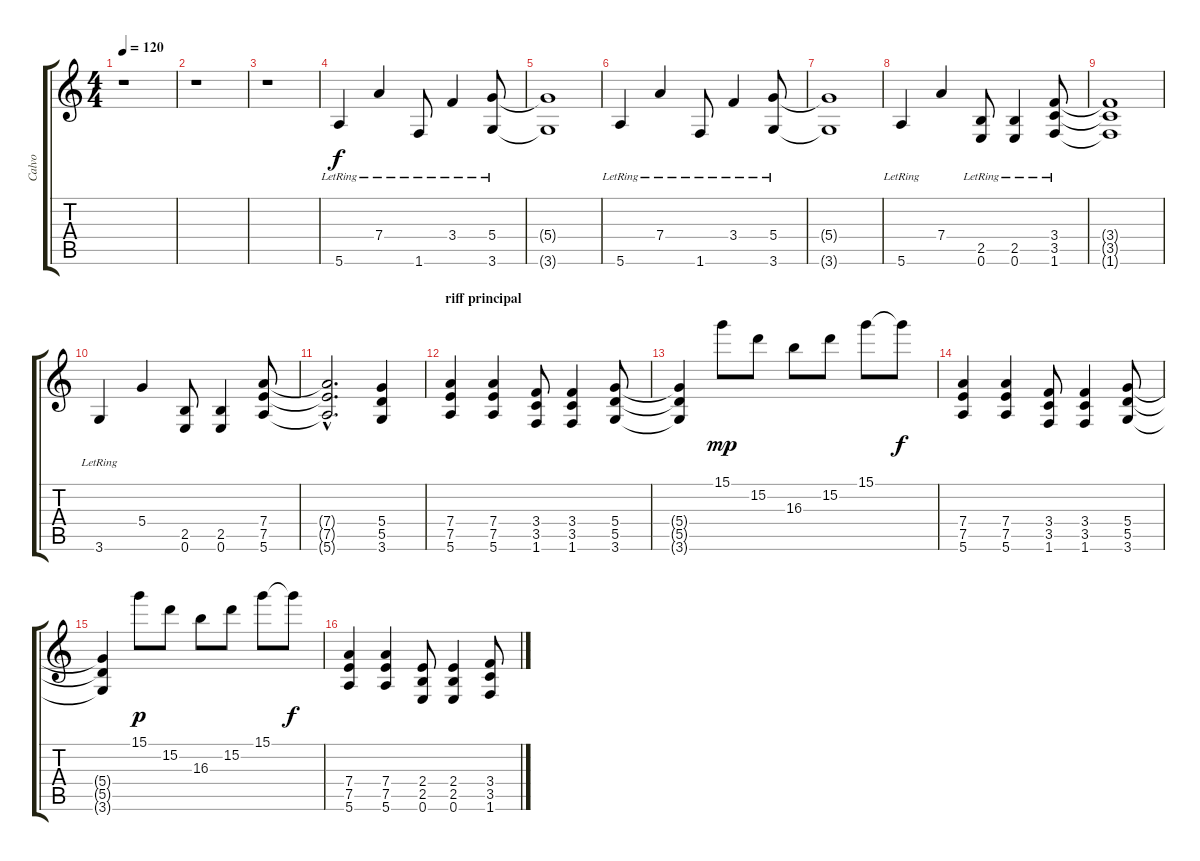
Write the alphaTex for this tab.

\track ("Calvo" "Calvo") {instrument electricguitarjazz}
\staff {score tabs}
\tuning (E4 B3 G3 D3 A2 E2) {hide}
\ts (4 4)
\tempo 120
\clef g2
\ks c
r.1{dy f instrument electricguitarjazz} |
r.1 |
r.1 |
5.6{lr}.4 7.4{lr}.4 1.6{lr}.8 3.4{lr}.4 (5.4{lr} 3.6{lr}).8 |
(5.4{t} 3.6{t}).1 |
5.6{lr}.4 7.4{lr}.4 1.6{lr}.8 3.4{lr}.4 (5.4{lr} 3.6{lr}).8 |
(5.4{t} 3.6{t}).1 |
5.6{lr}.4 7.4.4 (2.5{lr} 0.6{lr}).8 (2.5{lr} 0.6{lr}).4 (3.4{lr} 3.5{lr} 1.6{lr}).8 |
(3.4{t} 3.5{t} 1.6{t}).1 |
3.6{lr}.4 5.4.4 (2.5 0.6).8 (2.5 0.6).4 (7.4 7.5 5.6).8 |
(7.4{hac t} 7.5{hac t} 5.6{hac t}).2{d} (5.4 5.5 3.6).4 |
\section ("" "riff principal")
(7.4 7.5 5.6).4 (7.4 7.5 5.6).4 (3.4 3.5 1.6).8 (3.4 3.5 1.6).4 (5.4 5.5 3.6).8 |
(5.4{t} 5.5{t} 3.6{t}).4 15.1.8{dy mp} 15.2.8 16.3.8 15.2.8 15.1.8 15.1{t}.8{dy f} |
(7.4 7.5 5.6).4 (7.4 7.5 5.6).4 (3.4 3.5 1.6).8 (3.4 3.5 1.6).4 (5.4 5.5 3.6).8 |
(5.4{t} 5.5{t} 3.6{t}).4 15.1.8{dy p} 15.2.8 16.3.8 15.2.8 15.1.8 15.1{t}.8{dy f} |
(7.4 7.5 5.6).4 (7.4 7.5 5.6).4 (2.4 2.5 0.6).8 (2.4 2.5 0.6).4 (3.4 3.5 1.6).8
